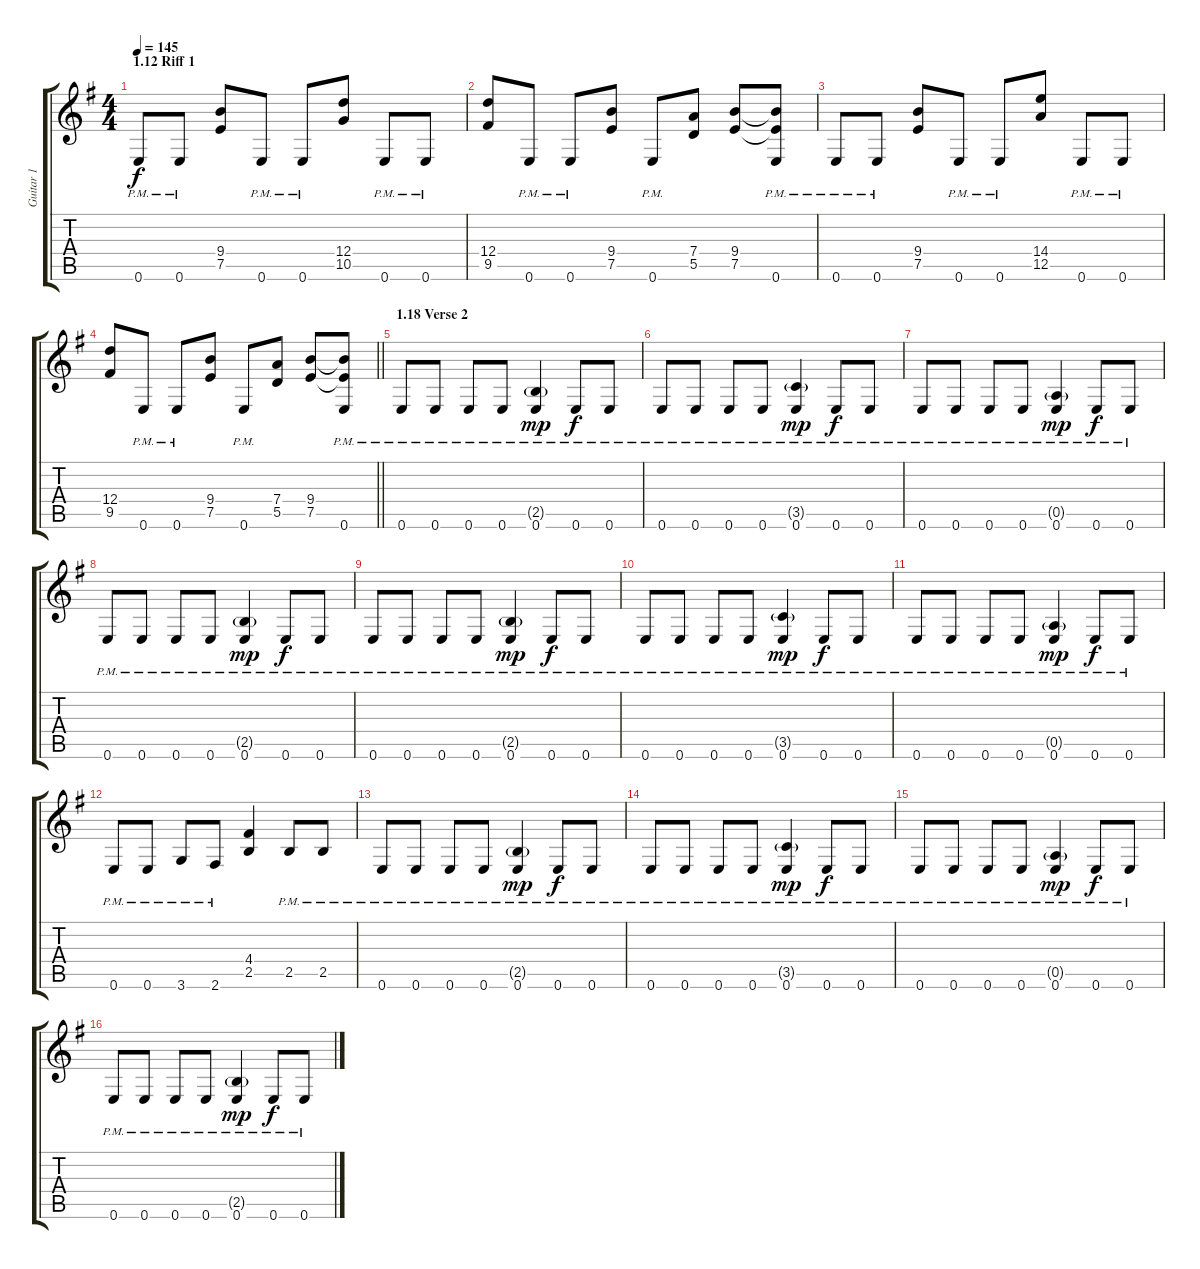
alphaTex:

\track ("Guitar 1" "Guitar 1") {instrument distortionguitar}
\staff {score tabs}
\tuning (E4 B3 G3 D3 A2 E2) {hide}
\ts (4 4)
\section ("" "1.12 Riff 1 ")
\tempo 145
\clef g2
\ks eminor
0.6{pm}.8{dy f} 0.6{pm}.8 (9.4 7.5).8 0.6{pm}.8 0.6{pm}.8 (12.4 10.5).8 0.6{pm}.8 0.6{pm}.8 |
(12.4 9.5).8 0.6{pm}.8 0.6{pm}.8 (9.4 7.5).8 0.6{pm}.8 (7.4 5.5).8 (9.4 7.5).8 (9.4{t} 7.5{t} 0.6{pm}).8 |
0.6{pm}.8 0.6{pm}.8 (9.4 7.5).8 0.6{pm}.8 0.6{pm}.8 (14.4 12.5).8 0.6{pm}.8 0.6{pm}.8 |
\barLineRight lightlight
(12.4 9.5).8 0.6{pm}.8 0.6{pm}.8 (9.4 7.5).8 0.6{pm}.8 (7.4 5.5).8 (9.4 7.5).8 (9.4{t} 7.5{t} 0.6{pm}).8 |
\section ("" "1.18 Verse 2")
0.6{pm}.8 0.6{pm}.8 0.6{pm}.8 0.6{pm}.8 (2.5{g pm} 0.6{pm}).4{dy mp} 0.6{pm}.8{dy f} 0.6{pm}.8 |
0.6{pm}.8 0.6{pm}.8 0.6{pm}.8 0.6{pm}.8 (3.5{g pm} 0.6{pm}).4{dy mp} 0.6{pm}.8{dy f} 0.6{pm}.8 |
0.6{pm}.8 0.6{pm}.8 0.6{pm}.8 0.6{pm}.8 (0.5{g pm} 0.6{pm}).4{dy mp} 0.6{pm}.8{dy f} 0.6{pm}.8 |
0.6{pm}.8 0.6{pm}.8 0.6{pm}.8 0.6{pm}.8 (2.5{g pm} 0.6{pm}).4{dy mp} 0.6{pm}.8{dy f} 0.6{pm}.8 |
0.6{pm}.8 0.6{pm}.8 0.6{pm}.8 0.6{pm}.8 (2.5{g pm} 0.6{pm}).4{dy mp} 0.6{pm}.8{dy f} 0.6{pm}.8 |
0.6{pm}.8 0.6{pm}.8 0.6{pm}.8 0.6{pm}.8 (3.5{g pm} 0.6{pm}).4{dy mp} 0.6{pm}.8{dy f} 0.6{pm}.8 |
0.6{pm}.8 0.6{pm}.8 0.6{pm}.8 0.6{pm}.8 (0.5{g pm} 0.6{pm}).4{dy mp} 0.6{pm}.8{dy f} 0.6{pm}.8 |
0.6{pm}.8 0.6{pm}.8 3.6{pm}.8 2.6{pm}.8 (4.4 2.5).4 2.5{pm}.8 2.5{pm}.8 |
0.6{pm}.8 0.6{pm}.8 0.6{pm}.8 0.6{pm}.8 (2.5{g pm} 0.6{pm}).4{dy mp} 0.6{pm}.8{dy f} 0.6{pm}.8 |
0.6{pm}.8 0.6{pm}.8 0.6{pm}.8 0.6{pm}.8 (3.5{g pm} 0.6{pm}).4{dy mp} 0.6{pm}.8{dy f} 0.6{pm}.8 |
0.6{pm}.8 0.6{pm}.8 0.6{pm}.8 0.6{pm}.8 (0.5{g pm} 0.6{pm}).4{dy mp} 0.6{pm}.8{dy f} 0.6{pm}.8 |
0.6{pm}.8 0.6{pm}.8 0.6{pm}.8 0.6{pm}.8 (2.5{g pm} 0.6{pm}).4{dy mp} 0.6{pm}.8{dy f} 0.6{pm}.8
